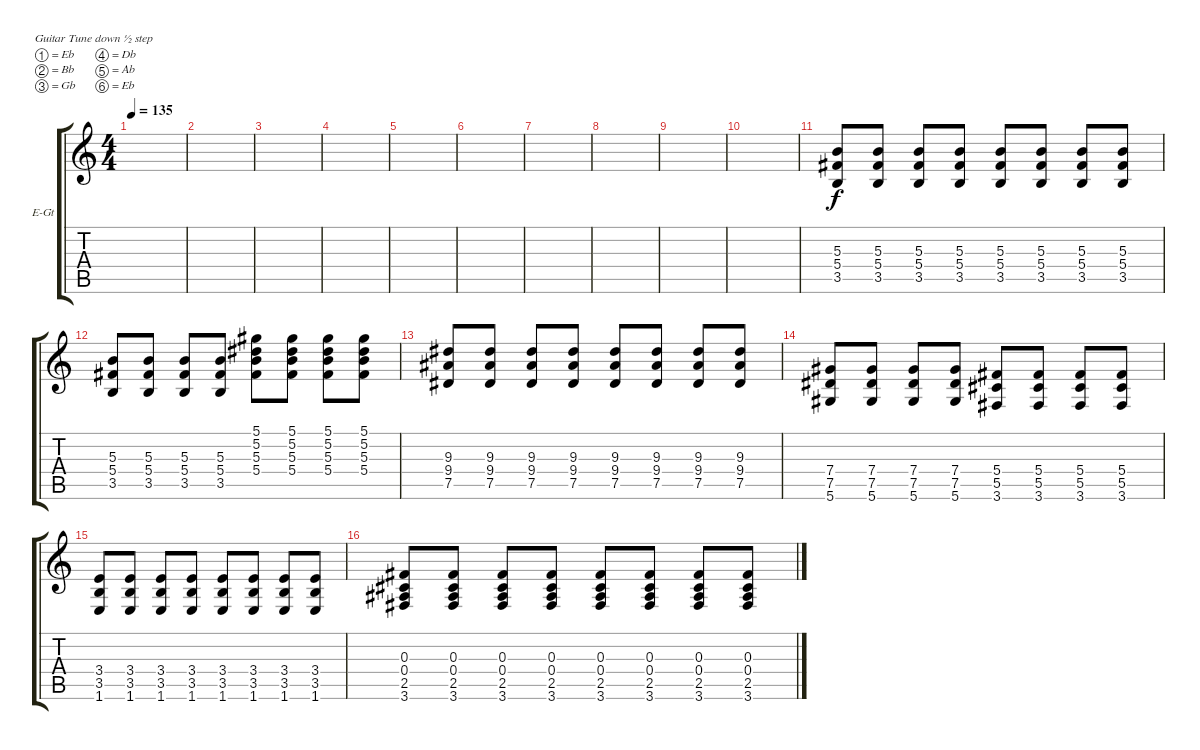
\defaultSystemsLayout 4
\bracketExtendMode groupsimilarinstruments
\firstSystemTrackNameOrientation horizontal
\otherSystemsTrackNameOrientation horizontal
\track ("Electric Guitar" "E-Gt") {instrument overdrivenguitar}
\staff {score tabs}
\tuning (Eb4 Bb3 Gb3 Db3 Ab2 Eb2)
\ts (4 4)
\tempo 135
\clef g2
\ks c
|
|
|
|
|
|
|
|
|
|
(3.5 5.4 5.3).8 (3.5 5.4 5.3).8 (3.5 5.4 5.3).8 (3.5 5.4 5.3).8 (3.5 5.4 5.3).8 (3.5 5.4 5.3).8 (3.5 5.4 5.3).8 (3.5 5.4 5.3).8 |
(3.5 5.4 5.3).8 (3.5 5.4 5.3).8 (3.5 5.4 5.3).8 (3.5 5.4 5.3).8 (5.4 5.1 5.2 5.3).8 (5.4 5.1 5.2 5.3).8 (5.4 5.1 5.2 5.3).8 (5.4 5.1 5.2 5.3).8 |
(7.5 9.4 9.3).8 (7.5 9.4 9.3).8 (7.5 9.4 9.3).8 (7.5 9.4 9.3).8 (7.5 9.4 9.3).8 (7.5 9.4 9.3).8 (7.5 9.4 9.3).8 (7.5 9.4 9.3).8 |
(5.6 7.4 7.5).8 (5.6 7.4 7.5).8 (5.6 7.4 7.5).8 (5.6 7.4 7.5).8 (3.6 5.5 5.4).8 (3.6 5.5 5.4).8 (3.6 5.5 5.4).8 (3.6 5.5 5.4).8 |
(1.6 3.5 3.4).8 (1.6 3.5 3.4).8 (1.6 3.5 3.4).8 (1.6 3.5 3.4).8 (1.6 3.5 3.4).8 (1.6 3.5 3.4).8 (1.6 3.5 3.4).8 (1.6 3.5 3.4).8 |
(3.6 2.5 0.4 0.3).8 (3.6 2.5 0.4 0.3).8 (3.6 2.5 0.4 0.3).8 (3.6 2.5 0.4 0.3).8 (3.6 2.5 0.4 0.3).8 (3.6 2.5 0.4 0.3).8 (3.6 2.5 0.4 0.3).8 (3.6 2.5 0.4 0.3).8
